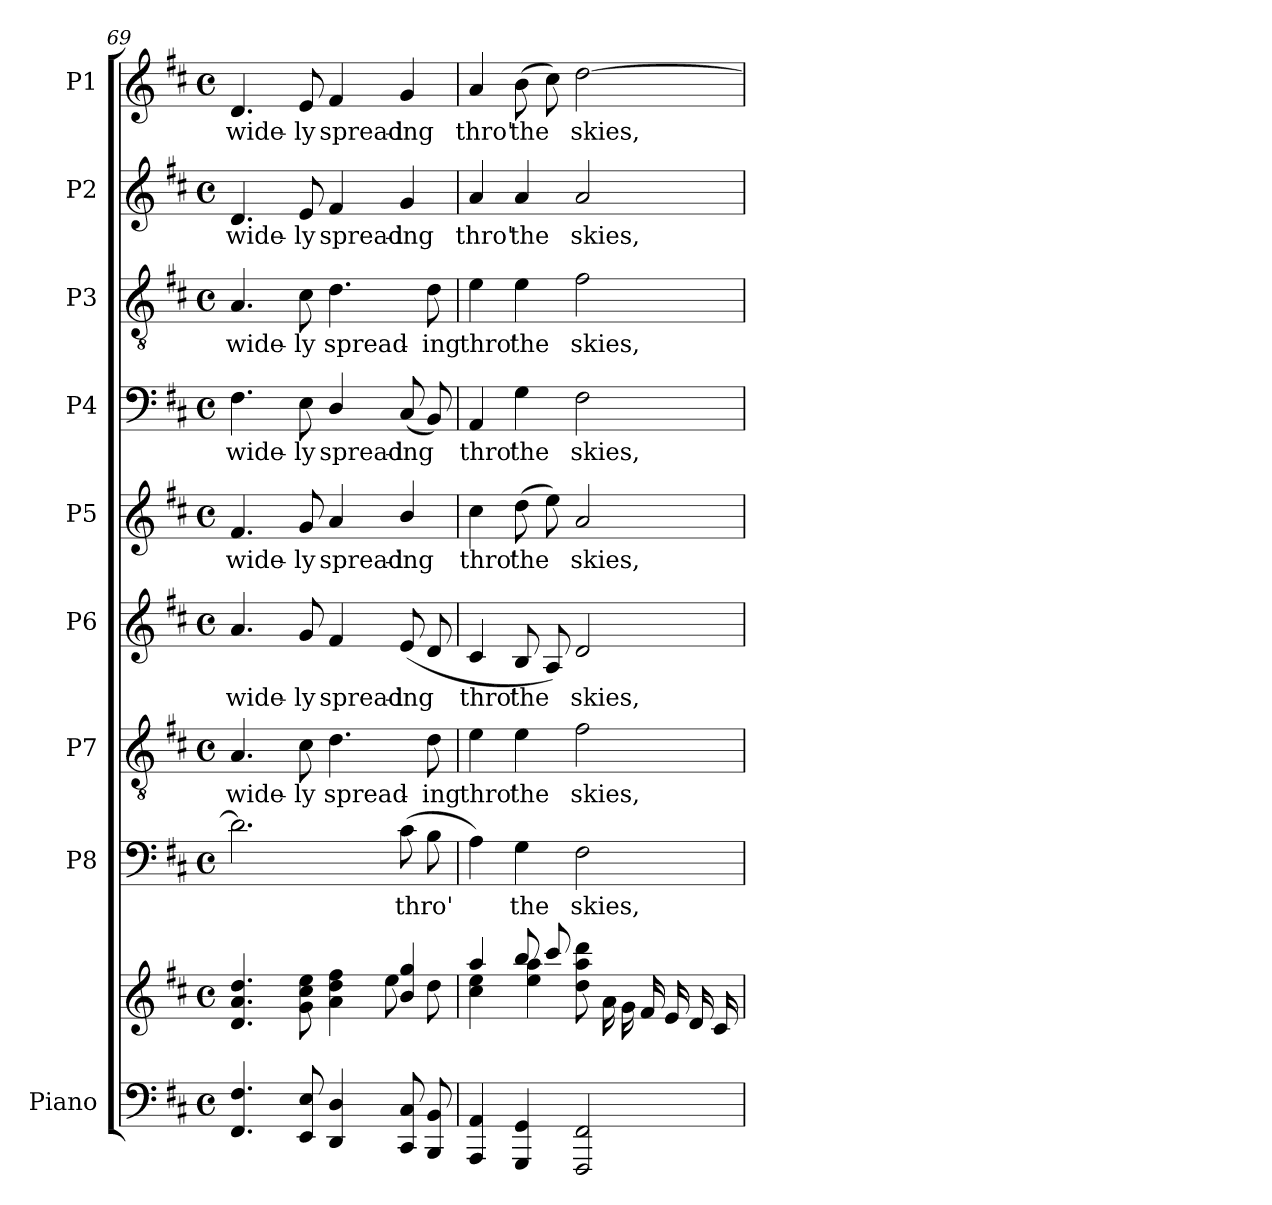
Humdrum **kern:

**kern	**kern	**kern	**text	**kern	**text	**kern	**text	**kern	**text	**kern	**text	**kern	**text	**kern	**text	**kern	**text
*part9	*part9	*part8	*part8	*part7	*part7	*part6	*part6	*part5	*part5	*part4	*part4	*part3	*part3	*part2	*part2	*part1	*part1
*staff10	*staff9	*staff8	*staff8	*staff7	*staff7	*staff6	*staff6	*staff5	*staff5	*staff4	*staff4	*staff3	*staff3	*staff2	*staff2	*staff1	*staff1
*I"Piano	*	*I"P8	*	*I"P7	*	*I"P6	*	*I"P5	*	*I"P4	*	*I"P3	*	*I"P2	*	*I"P1	*
*clefF4	*clefG2	*clefF4	*	*clefGv2	*	*clefG2	*	*clefG2	*	*clefF4	*	*clefGv2	*	*clefG2	*	*clefG2	*
*	*	*	*	*ITrd7c12	*	*	*	*	*	*	*	*ITrd7c12	*	*	*	*	*
*k[f#c#]	*k[f#c#]	*k[f#c#]	*	*k[f#c#]	*	*k[f#c#]	*	*k[f#c#]	*	*k[f#c#]	*	*k[f#c#]	*	*k[f#c#]	*	*k[f#c#]	*
*D:	*D:	*D:	*	*D:	*	*D:	*	*D:	*	*D:	*	*D:	*	*D:	*	*D:	*
*M4/4	*M4/4	*M4/4	*	*M4/4	*	*M4/4	*	*M4/4	*	*M4/4	*	*M4/4	*	*M4/4	*	*M4/4	*
*met(c)	*met(c)	*met(c)	*	*met(c)	*	*met(c)	*	*met(c)	*	*met(c)	*	*met(c)	*	*met(c)	*	*met(c)	*
=69	=69	=69	=69	=69	=69	=69	=69	=69	=69	=69	=69	=69	=69	=69	=69	=69	=69
*^	*^	*	*	*	*	*	*	*	*	*	*	*	*	*	*	*	*
!	!	!	!	!	!LO:LY:b:color=#000000	!	!	!	!	!	!	!	!	!	!	!	!	!	!
!	!	!	!	!	!	!	!LO:LY:b:color=#000000	!	!	!	!	!	!	!	!	!	!	!	!
!	!	!	!	!	!	!	!	!	!LO:LY:b:color=#000000	!	!	!	!	!	!	!	!	!	!
!	!	!	!	!	!	!	!	!	!	!	!LO:LY:b:color=#000000	!	!	!	!	!	!	!	!
!	!	!	!	!	!	!	!	!	!	!	!	!	!LO:LY:b:color=#000000	!	!	!	!	!	!
!	!	!	!	!	!	!	!	!	!	!	!	!	!	!	!LO:LY:b:color=#000000	!	!	!	!
!	!	!	!	!	!	!	!	!	!	!	!	!	!	!	!	!	!LO:LY:b:color=#000000	!	!
!	!	!	!	!	!	!	!	!	!	!	!	!	!	!	!	!	!	!	!LO:LY:b:color=#000000
4.FF#i/ 4.F#i	4ryy	4.di/ 4.ai 4.ddi	2ryy	2.di\]	.	4.AAi/	wide-	4.ai/	wide-	4.f#i/	wide-	4.F#i\	wide-	4.AAi/	wide-	4.di/	wide-	4.di/	wide-
.	4ryy	.	.	.	.	.	.	.	.	.	.	.	.	.	.	.	.	.	.
!	!	!	!	!	!	!	!LO:LY:b:color=#000000	!	!	!	!	!	!	!	!	!	!	!	!
!	!	!	!	!	!	!	!	!	!LO:LY:b:color=#000000	!	!	!	!	!	!	!	!	!	!
!	!	!	!	!	!	!	!	!	!	!	!LO:LY:b:color=#000000	!	!	!	!	!	!	!	!
!	!	!	!	!	!	!	!	!	!	!	!	!	!LO:LY:b:color=#000000	!	!	!	!	!	!
!	!	!	!	!	!	!	!	!	!	!	!	!	!	!	!LO:LY:b:color=#000000	!	!	!	!
!	!	!	!	!	!	!	!	!	!	!	!	!	!	!	!	!	!LO:LY:b:color=#000000	!	!
!	!	!	!	!	!	!	!	!	!	!	!	!	!	!	!	!	!	!	!LO:LY:b:color=#000000
8EEi/ 8Ei	.	8gi\ 8cc#i 8eei	.	.	.	8C#i\	-ly	8gi/	-ly	8gi/	-ly	8Ei\	-ly	8C#i\	-ly	8ei/	-ly	8ei/	-ly
!	!	!	!	!	!	!	!LO:LY:b:color=#000000	!	!	!	!	!	!	!	!	!	!	!	!
!	!	!	!	!	!	!	!	!	!LO:LY:b:color=#000000	!	!	!	!	!	!	!	!	!	!
!	!	!	!	!	!	!	!	!	!	!	!LO:LY:b:color=#000000	!	!	!	!	!	!	!	!
!	!	!	!	!	!	!	!	!	!	!	!	!	!LO:LY:b:color=#000000	!	!	!	!	!	!
!	!	!	!	!	!	!	!	!	!	!	!	!	!	!	!LO:LY:b:color=#000000	!	!	!	!
!	!	!	!	!	!	!	!	!	!	!	!	!	!	!	!	!	!LO:LY:b:color=#000000	!	!
!	!	!	!	!	!	!	!	!	!	!	!	!	!	!	!	!	!	!	!LO:LY:b:color=#000000
4DDi/ 4Di	2ryy	4ai\ 4ddi 4ff#i	4ryy	.	.	4.Di\	spread-	4f#i/	spread-	4ai/	spread-	4Di/	spread-	4.Di\	spread-	4f#i/	spread-	4f#i/	spread-
!	!	!	!	!	!LO:LY:b:color=#000000	!	!	!	!	!	!	!	!	!	!	!	!	!	!
!	!	!	!	!	!	!	!	!	!LO:LY:b:color=#000000	!	!	!	!	!	!	!	!	!	!
!	!	!	!	!	!	!	!	!	!	!	!LO:LY:b:color=#000000	!	!	!	!	!	!	!	!
!	!	!	!	!	!	!	!	!	!	!	!	!	!LO:LY:b:color=#000000	!	!	!	!	!	!
!	!	!	!	!	!	!	!	!	!	!	!	!	!	!	!	!	!LO:LY:b:color=#000000	!	!
!	!	!	!	!	!	!	!	!	!	!	!	!	!	!	!	!	!	!	!LO:LY:b:color=#000000
8CC#i/ 8C#i	.	4bi/ 4ggi	8eei\	(8c#i\	thro'	.	.	(8ei/	-ing	4bi/	-ing	(8C#i/	-ing	.	.	4gi/	-ing	4gi/	-ing
!	!	!	!	!	!LO:LY:b:color=#000000	!	!	!	!	!	!	!	!	!	!	!	!	!	!
!	!	!	!	!	!	!	!LO:LY:b:color=#000000	!	!	!	!	!	!	!	!	!	!	!	!
!	!	!	!	!	!	!	!	!	!	!	!	!	!	!	!LO:LY:b:color=#000000	!	!	!	!
8BBBi/ 8BBi	.	.	8ddi\	8Bi\	.	8Di\	-ing	8di/	.	.	.	8BBi/)	.	8Di\	-ing	.	.	.	.
*v	*v	*	*	*	*	*	*	*	*	*	*	*	*	*	*	*	*	*	*
!!LO:PB:g=z
=70	=70	=70	=70	=70	=70	=70	=70	=70	=70	=70	=70	=70	=70	=70	=70	=70	=70	=70
!	!	!	!	!LO:LY:b:color=#000000	!	!	!	!	!	!	!	!	!	!	!	!	!	!
!	!	!	!	!	!	!LO:LY:b:color=#000000	!	!	!	!	!	!	!	!	!	!	!	!
!	!	!	!	!	!	!	!	!LO:LY:b:color=#000000	!	!	!	!	!	!	!	!	!	!
!	!	!	!	!	!	!	!	!	!	!LO:LY:b:color=#000000	!	!	!	!	!	!	!	!
!	!	!	!	!	!	!	!	!	!	!	!	!LO:LY:b:color=#000000	!	!	!	!	!	!
!	!	!	!	!	!	!	!	!	!	!	!	!	!	!LO:LY:b:color=#000000	!	!	!	!
!	!	!	!	!	!	!	!	!	!	!	!	!	!	!	!	!LO:LY:b:color=#000000	!	!
!	!	!	!	!	!	!	!	!	!	!	!	!	!	!	!	!	!	!LO:LY:b:color=#000000
4AAAi/ 4AAi	4aai/	4cc#i\ 4eei	4Ai\)	.	4Ei\	thro'	4c#i/	thro'	4cc#i\	thro'	4AAi/	thro'	4Ei\	thro'	4ai/	thro'	4ai/	thro'
!	!	!	!	!LO:LY:b:color=#000000	!	!	!	!	!	!	!	!	!	!	!	!	!	!
!	!	!	!	!	!	!LO:LY:b:color=#000000	!	!	!	!	!	!	!	!	!	!	!	!
!	!	!	!	!	!	!	!	!LO:LY:b:color=#000000	!	!	!	!	!	!	!	!	!	!
!	!	!	!	!	!	!	!	!	!	!LO:LY:b:color=#000000	!	!	!	!	!	!	!	!
!	!	!	!	!	!	!	!	!	!	!	!	!LO:LY:b:color=#000000	!	!	!	!	!	!
!	!	!	!	!	!	!	!	!	!	!	!	!	!	!LO:LY:b:color=#000000	!	!	!	!
!	!	!	!	!	!	!	!	!	!	!	!	!	!	!	!	!LO:LY:b:color=#000000	!	!
!	!	!	!	!	!	!	!	!	!	!	!	!	!	!	!	!	!	!LO:LY:b:color=#000000
4GGGi/ 4GGi	8bbi/	4eei\ 4aai	4Gi\	the	4Ei\	the	8Bi/	the	(8ddi\	the	4Gi\	the	4Ei\	the	4ai/	the	(8bi\	the
.	8ccc#i/	.	.	.	.	.	8Ai/)	.	8eei\)	.	.	.	.	.	.	.	8cc#i\)	.
!	!	!	!	!LO:LY:b:color=#000000	!	!	!	!	!	!	!	!	!	!	!	!	!	!
!	!	!	!	!	!	!LO:LY:b:color=#000000	!	!	!	!	!	!	!	!	!	!	!	!
!	!	!	!	!	!	!	!	!LO:LY:b:color=#000000	!	!	!	!	!	!	!	!	!	!
!	!	!	!	!	!	!	!	!	!	!LO:LY:b:color=#000000	!	!	!	!	!	!	!	!
!	!	!	!	!	!	!	!	!	!	!	!	!LO:LY:b:color=#000000	!	!	!	!	!	!
!	!	!	!	!	!	!	!	!	!	!	!	!	!	!LO:LY:b:color=#000000	!	!	!	!
!	!	!	!	!	!	!	!	!	!	!	!	!	!	!	!	!LO:LY:b:color=#000000	!	!
!	!	!	!	!	!	!	!	!	!	!	!	!	!	!	!	!	!	!LO:LY:b:color=#000000
2FFF#i/ 2FF#i	8ddi\ 8aai 8dddi	2ryy	2F#i\	skies,	2F#i\	skies,	2di/	skies,	2ai/	skies,	2F#i\	skies,	2F#i\	skies,	2ai/	skies,	[2ddi\	skies,
.	16ai\	.	.	.	.	.	.	.	.	.	.	.	.	.	.	.	.	.
.	16gi\	.	.	.	.	.	.	.	.	.	.	.	.	.	.	.	.	.
.	16f#i/	.	.	.	.	.	.	.	.	.	.	.	.	.	.	.	.	.
.	16ei/	.	.	.	.	.	.	.	.	.	.	.	.	.	.	.	.	.
.	16di/	.	.	.	.	.	.	.	.	.	.	.	.	.	.	.	.	.
.	16c#i/	.	.	.	.	.	.	.	.	.	.	.	.	.	.	.	.	.
*	*v	*v	*	*	*	*	*	*	*	*	*	*	*	*	*	*	*	*
=	=	=	=	=	=	=	=	=	=	=	=	=	=	=	=	=	=
*-	*-	*-	*-	*-	*-	*-	*-	*-	*-	*-	*-	*-	*-	*-	*-	*-	*-
